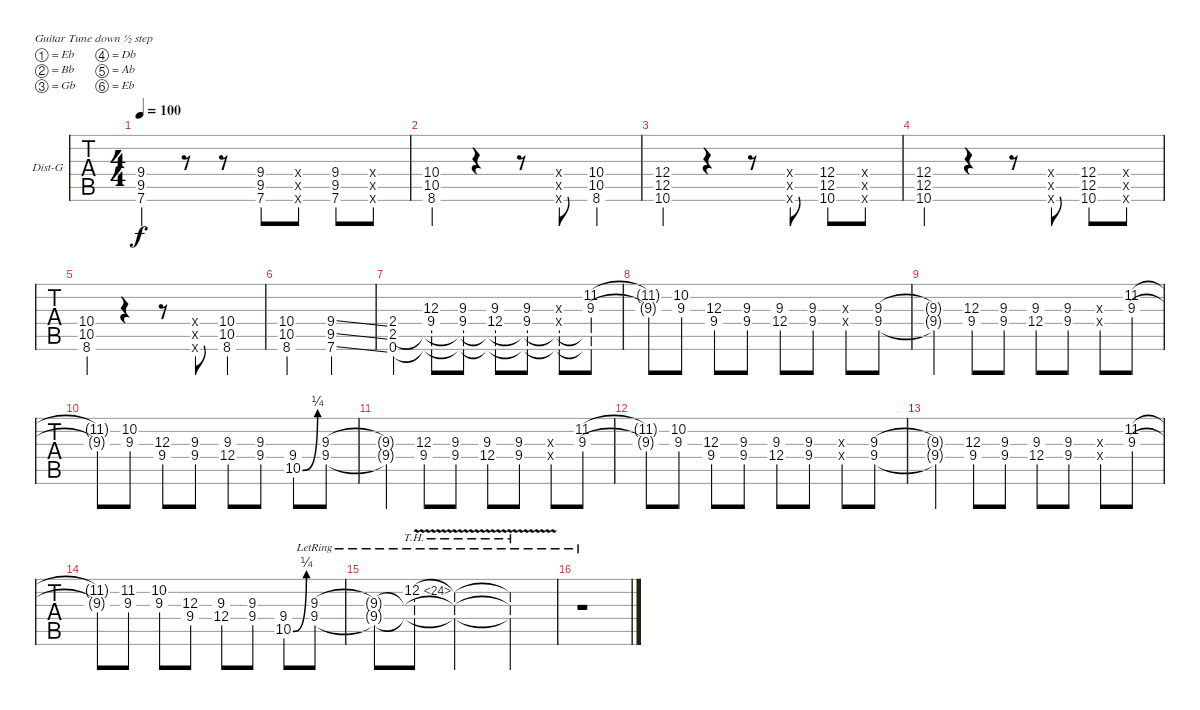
\bracketExtendMode groupsimilarinstruments
\firstSystemTrackNameOrientation horizontal
\otherSystemsTrackNameOrientation horizontal
\track ("Distortion Guitar" "Dist-G") {instrument overdrivenguitar}
\staff {tabs}
\tuning (Eb4 Bb3 Gb3 Db3 Ab2 Eb2)
\ts (4 4)
\tempo 100
\clef g2
\ks c
(9.4 9.5 7.6).4{dy f} r.8 r.8 (9.4 9.5 7.6).8 (9.4{x} 9.5{x} 7.6{x}).8 (9.4 9.5 7.6).8 (9.4{x} 9.5{x} 7.6{x}).8 |
(10.4 10.5 8.6).4 r.4 r.8 (0.4{x} 0.5{x} 0.6{x}).8 (10.4 10.5 8.6).4 |
(12.4 12.5 10.6).4 r.4 r.8 (0.4{x} 0.5{x} 0.6{x}).8 (12.4 12.5 10.6).8 (12.4{x} 12.5{x} 10.6{x}).8 |
(12.4 12.5 10.6).4 r.4 r.8 (0.4{x} 0.5{x} 0.6{x}).8 (12.4 12.5 10.6).8 (12.4{x} 12.5{x} 10.6{x}).8 |
(10.4 10.5 8.6).4 r.4 r.8 (0.4{x} 0.5{x} 0.6{x}).8 (10.4 10.5 8.6).4 |
(10.4 10.5 8.6).2 (9.4{ss} 9.5{ss} 7.6{ss}).2 |
(2.4 2.5 0.6).4 (12.3 9.4 2.5{t} 0.6{t}).8 (9.3 9.4 2.5{t} 0.6{t}).8 (9.3 12.4 2.5{t} 0.6{t}).8 (9.3 9.4 2.5{t} 0.6{t}).8 (0.3{x} 0.4{x} 2.5{t} 0.6{t}).8 (11.2 9.3 2.5{t} 0.6{t}).8 |
(11.2{t} 9.3{t}).8 (10.2 9.3).8 (12.3 9.4).8 (9.3 9.4).8 (9.3 12.4).8 (9.3 9.4).8 (0.3{x} 0.4{x}).8 (9.3 9.4).8 |
(9.3{t} 9.4{t}).4 (12.3 9.4).8 (9.3 9.4).8 (9.3 12.4).8 (9.3 9.4).8 (0.3{x} 0.4{x}).8 (11.2 9.3).8 |
(11.2{t} 9.3{t}).8 (10.2 9.3).8 (12.3 9.4).8 (9.3 9.4).8 (9.3 12.4).8 (9.3 9.4).8 (9.4 10.5{be (bend 0 0 60 1)}).8 (9.3 9.4).8 |
(9.3{t} 9.4{t}).4 (12.3 9.4).8 (9.3 9.4).8 (9.3 12.4).8 (9.3 9.4).8 (0.3{x} 0.4{x}).8 (11.2 9.3).8 |
(11.2{t} 9.3{t}).8 (10.2 9.3).8 (12.3 9.4).8 (9.3 9.4).8 (9.3 12.4).8 (9.3 9.4).8 (0.3{x} 0.4{x}).8 (9.3 9.4).8 |
(9.3{t} 9.4{t}).4 (12.3 9.4).8 (9.3 9.4).8 (9.3 12.4).8 (9.3 9.4).8 (0.3{x} 0.4{x}).8 (11.2 9.3).8 |
(11.2{t} 9.3{t}).8 (11.2 9.3).8 (10.2 9.3).8 (12.3 9.4).8 (9.3 12.4).8 (9.3 9.4).8 (9.4 10.5{be (bend 0 0 60 1)}).8 (9.3 9.4{lr}).8 |
(9.3{t} 9.4{lr t}).8 (12.2{th 12 v} 9.3{t} 9.4{lr t}).8 (9.3{t} 9.4{lr t} 12.2{th 12 v t}).2 (12.2{th 12 v t} 9.3{t} 9.4{lr t}).4 |
r.1
